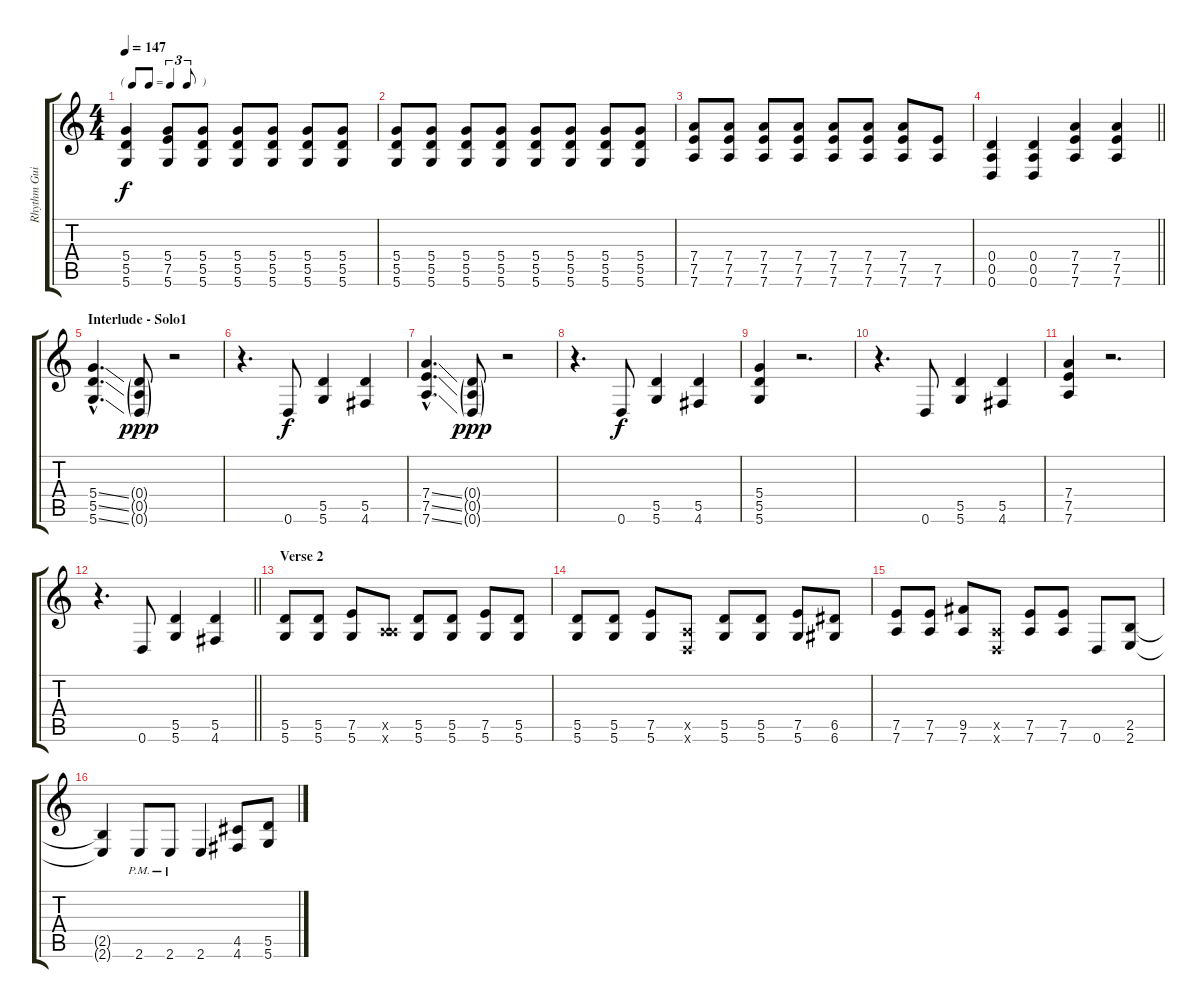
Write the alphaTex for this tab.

\track ("Rhythm Guitar" "Rhythm Gui") {instrument distortionguitar}
\staff {score tabs}
\tuning (E4 B3 G3 D3 A2 D2) {hide}
\ts (4 4)
\tf triplet8th
\tempo 147
\clef g2
\ks c
(5.4 5.5 5.6).4{dy f} (5.4 7.5 5.6).8 (5.4 5.5 5.6).8 (5.4 5.5 5.6).8 (5.4 5.5 5.6).8 (5.4 5.5 5.6).8 (5.4 5.5 5.6).8 |
(5.4 5.5 5.6).8 (5.4 5.5 5.6).8 (5.4 5.5 5.6).8 (5.4 5.5 5.6).8 (5.4 5.5 5.6).8 (5.4 5.5 5.6).8 (5.4 5.5 5.6).8 (5.4 5.5 5.6).8 |
(7.4 7.5 7.6).8 (7.4 7.5 7.6).8 (7.4 7.5 7.6).8 (7.4 7.5 7.6).8 (7.4 7.5 7.6).8 (7.4 7.5 7.6).8 (7.4 7.5 7.6).8 (7.5 7.6).8 |
\barLineRight lightlight
(0.4 0.5 0.6).4 (0.4 0.5 0.6).4 (7.4 7.5 7.6).4 (7.4 7.5 7.6).4 |
\section ("" "Interlude - Solo1")
(5.4{ss hac} 5.5{ss hac} 5.6{ss hac}).4{d} (0.4{g} 0.5{g} 0.6{g}).8{dy ppp} r.2 |
r.4{d} 0.6.8{dy f} (5.5 5.6).4 (5.5 4.6).4 |
(7.4{ss hac} 7.5{ss hac} 7.6{ss hac}).4{d} (0.4{g} 0.5{g} 0.6{g}).8{dy ppp} r.2 |
r.4{d} 0.6.8{dy f} (5.5 5.6).4 (5.5 4.6).4 |
(5.4 5.5 5.6).4 r.2{d} |
r.4{d} 0.6.8 (5.5 5.6).4 (5.5 4.6).4 |
(7.4 7.5 7.6).4 r.2{d} |
\barLineRight lightlight
r.4{d} 0.6.8 (5.5 5.6).4 (5.5 4.6).4 |
\section ("" "Verse 2")
(5.5 5.6).8 (5.5 5.6).8 (7.5 5.6).8 (0.5{x} 7.6{x}).8 (5.5 5.6).8 (5.5 5.6).8 (7.5 5.6).8 (5.5 5.6).8 |
(5.5 5.6).8 (5.5 5.6).8 (7.5 5.6).8 (0.5{x} 0.6{x}).8 (5.5 5.6).8 (5.5 5.6).8 (7.5 5.6).8 (6.5 6.6).8 |
(7.5 7.6).8 (7.5 7.6).8 (9.5 7.6).8 (0.5{x} 0.6{x}).8 (7.5 7.6).8 (7.5 7.6).8 0.6.8 (2.5 2.6).8 |
(2.5{t} 2.6{t}).4 2.6{pm}.8 2.6{pm}.8 2.6.4 (4.5 4.6).8 (5.5 5.6).8
